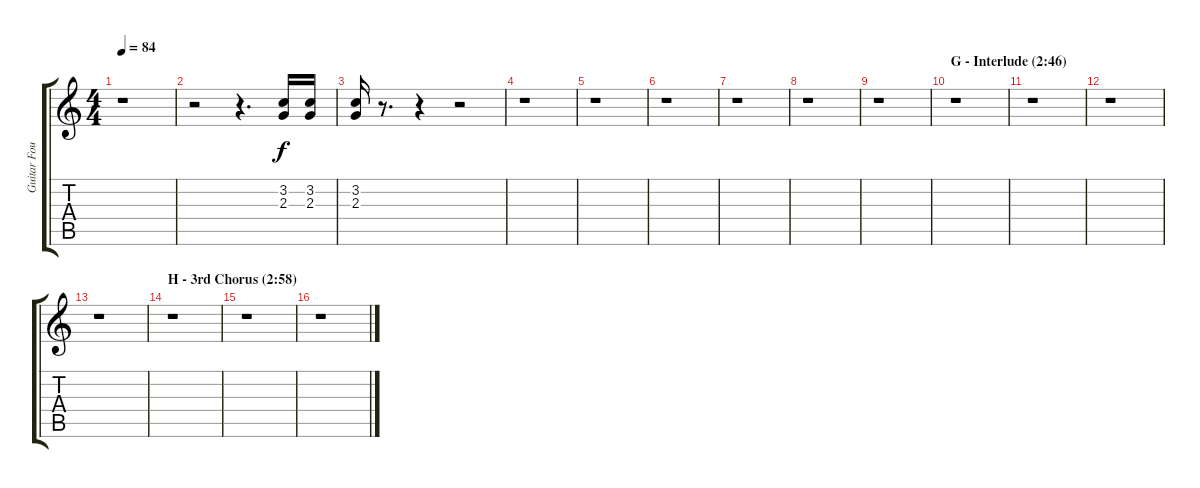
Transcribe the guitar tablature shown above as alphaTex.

\track ("Guitar Four" "Guitar Fou") {instrument distortionguitar}
\staff {score tabs}
\tuning (D4 A3 F3 C3 G2 C2) {hide}
\ts (4 4)
\tempo 84
\clef g2
\ks c
r.1{dy f} |
r.2 r.4{d} (3.2 2.3).16 (3.2 2.3).16 |
(3.2 2.3).16 r.8{d} r.4 r.2 |
r.1 |
r.1 |
r.1 |
r.1 |
r.1 |
r.1 |
\section ("" "G - Interlude (2:46)")
r.1 |
r.1 |
r.1 |
r.1 |
\section ("" "H - 3rd Chorus (2:58)")
r.1 |
r.1 |
r.1
